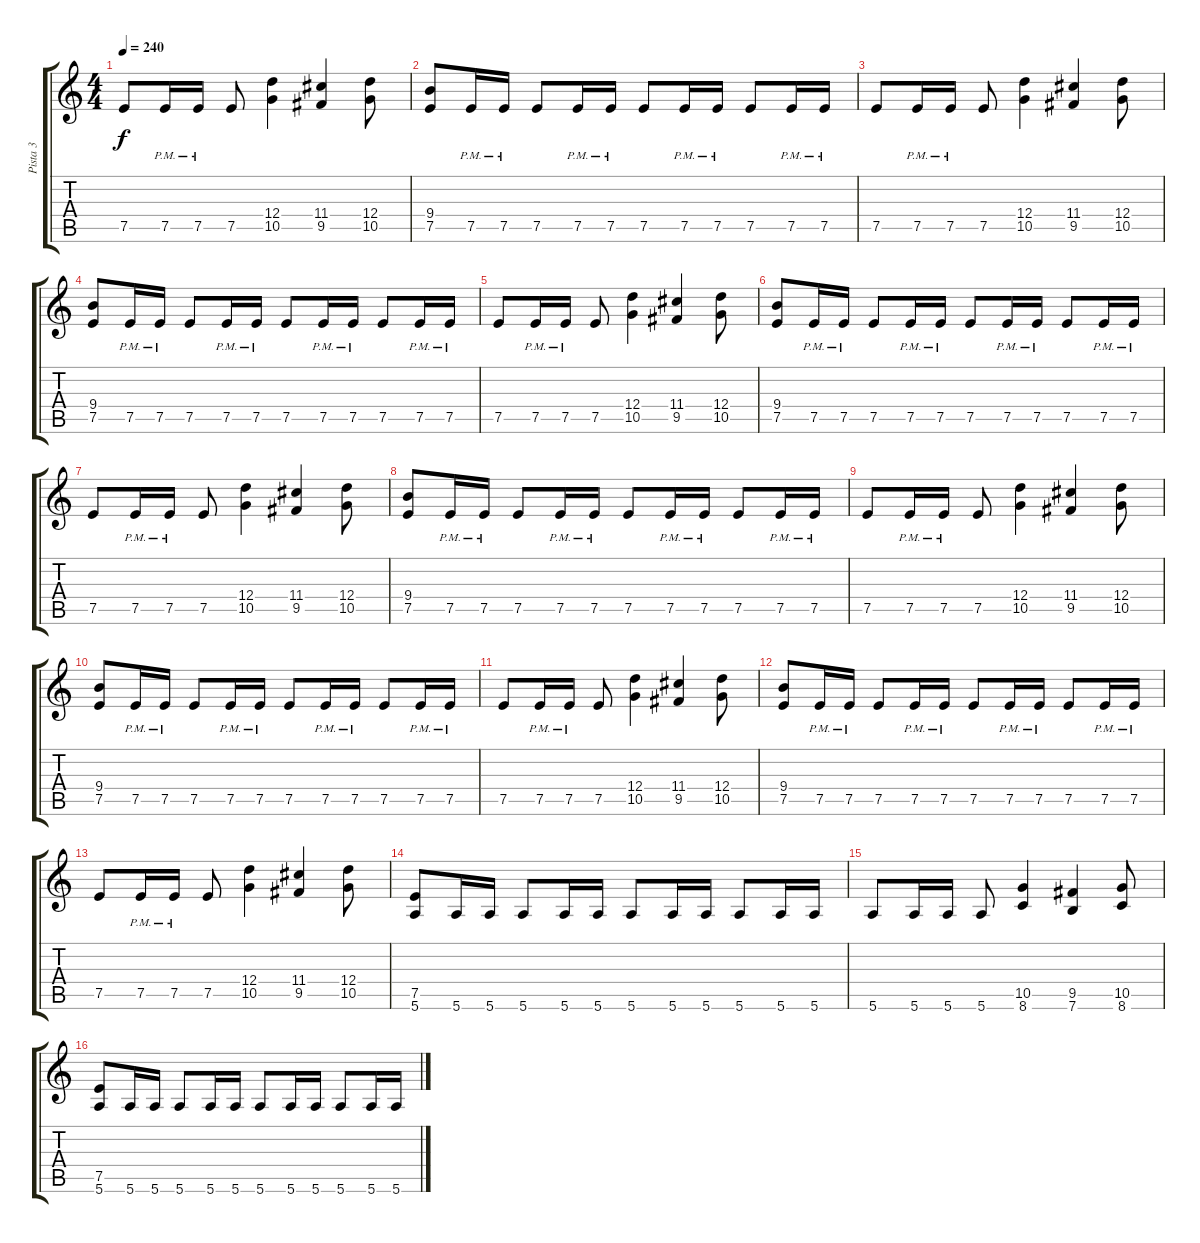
\track ("Pista 3" "Pista 3") {instrument distortionguitar}
\staff {score tabs}
\tuning (E4 B3 G3 D3 A2 E2) {hide}
\ts (4 4)
\tempo 240
\clef g2
\ks c
7.5.8{dy f} 7.5{pm}.16 7.5{pm}.16 7.5.8 (12.4 10.5).4 (11.4 9.5).4 (12.4 10.5).8 |
(9.4 7.5).8 7.5{pm}.16 7.5{pm}.16 7.5.8 7.5{pm}.16 7.5{pm}.16 7.5.8 7.5{pm}.16 7.5{pm}.16 7.5.8 7.5{pm}.16 7.5{pm}.16 |
7.5.8 7.5{pm}.16 7.5{pm}.16 7.5.8 (12.4 10.5).4 (11.4 9.5).4 (12.4 10.5).8 |
(9.4 7.5).8 7.5{pm}.16 7.5{pm}.16 7.5.8 7.5{pm}.16 7.5{pm}.16 7.5.8 7.5{pm}.16 7.5{pm}.16 7.5.8 7.5{pm}.16 7.5{pm}.16 |
7.5.8 7.5{pm}.16 7.5{pm}.16 7.5.8 (12.4 10.5).4 (11.4 9.5).4 (12.4 10.5).8 |
(9.4 7.5).8 7.5{pm}.16 7.5{pm}.16 7.5.8 7.5{pm}.16 7.5{pm}.16 7.5.8 7.5{pm}.16 7.5{pm}.16 7.5.8 7.5{pm}.16 7.5{pm}.16 |
7.5.8 7.5{pm}.16 7.5{pm}.16 7.5.8 (12.4 10.5).4 (11.4 9.5).4 (12.4 10.5).8 |
(9.4 7.5).8 7.5{pm}.16 7.5{pm}.16 7.5.8 7.5{pm}.16 7.5{pm}.16 7.5.8 7.5{pm}.16 7.5{pm}.16 7.5.8 7.5{pm}.16 7.5{pm}.16 |
7.5.8 7.5{pm}.16 7.5{pm}.16 7.5.8 (12.4 10.5).4 (11.4 9.5).4 (12.4 10.5).8 |
(9.4 7.5).8 7.5{pm}.16 7.5{pm}.16 7.5.8 7.5{pm}.16 7.5{pm}.16 7.5.8 7.5{pm}.16 7.5{pm}.16 7.5.8 7.5{pm}.16 7.5{pm}.16 |
7.5.8 7.5{pm}.16 7.5{pm}.16 7.5.8 (12.4 10.5).4 (11.4 9.5).4 (12.4 10.5).8 |
(9.4 7.5).8 7.5{pm}.16 7.5{pm}.16 7.5.8 7.5{pm}.16 7.5{pm}.16 7.5.8 7.5{pm}.16 7.5{pm}.16 7.5.8 7.5{pm}.16 7.5{pm}.16 |
7.5.8 7.5{pm}.16 7.5{pm}.16 7.5.8 (12.4 10.5).4 (11.4 9.5).4 (12.4 10.5).8 |
(7.5 5.6).8 5.6.16 5.6.16 5.6.8 5.6.16 5.6.16 5.6.8 5.6.16 5.6.16 5.6.8 5.6.16 5.6.16 |
5.6.8 5.6.16 5.6.16 5.6.8 (10.5 8.6).4 (9.5 7.6).4 (10.5 8.6).8 |
(7.5 5.6).8 5.6.16 5.6.16 5.6.8 5.6.16 5.6.16 5.6.8 5.6.16 5.6.16 5.6.8 5.6.16 5.6.16
